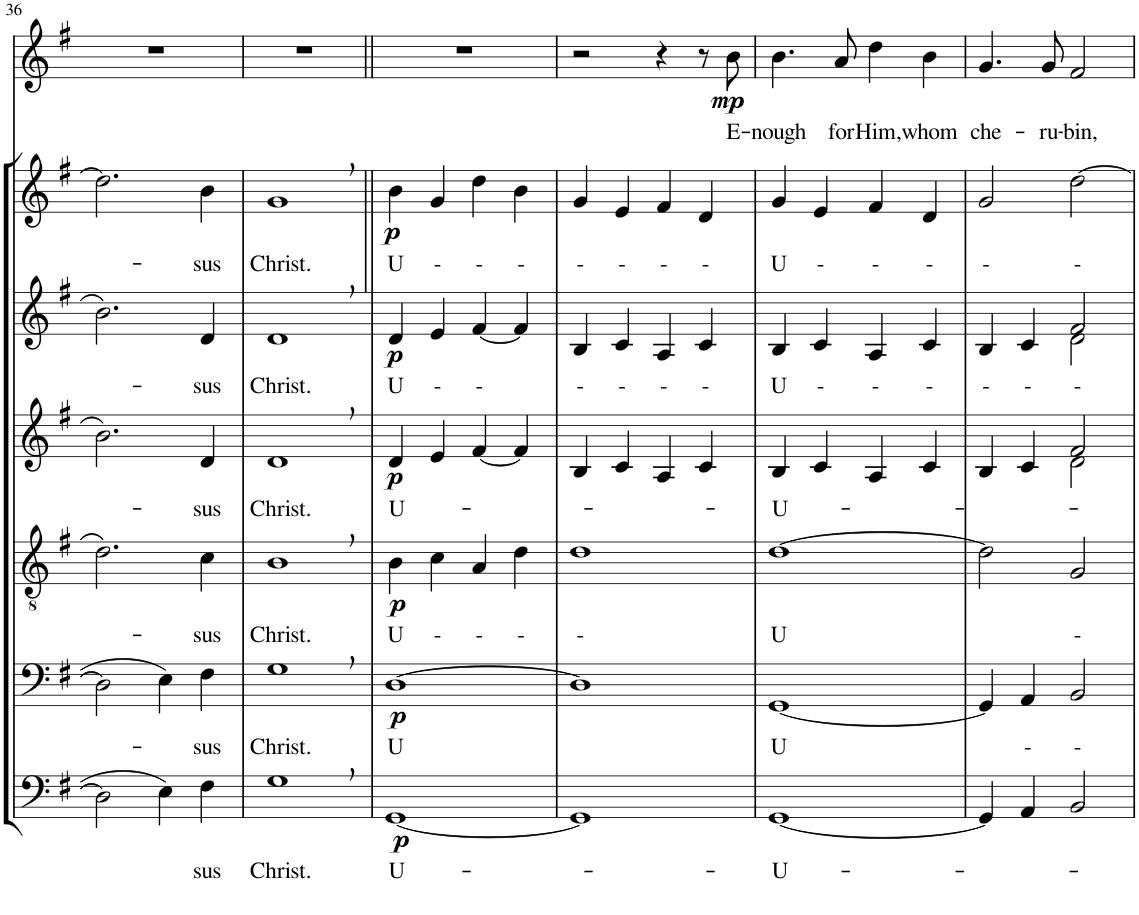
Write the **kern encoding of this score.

**kern	**text	**dynam	**kern	**text	**dynam	**kern	**text	**dynam	**kern	**text	**dynam	**kern	**text	**dynam	**kern	**text	**dynam	**kern	**text	**dynam
*part7	*part7	*part7	*part6	*part6	*part6	*part5	*part5	*part5	*part4	*part4	*part4	*part3	*part3	*part3	*part2	*part2	*part2	*part1	*part1	*part1
*staff7	*staff7	*staff7	*staff6	*staff6	*staff6	*staff5	*staff5	*staff5	*staff4	*staff4	*staff4	*staff3	*staff3	*staff3	*staff2	*staff2	*staff2	*staff1	*staff1	*staff1
*I"Bassi II	*	*	*I"Bassi I	*	*	*I"Tenori	*	*	*I"Contralti II	*	*	*I"Contralti I	*	*	*I"Soprani	*	*	*I"Solista	*	*
!!LO:PB:g=z
*clefF4	*	*	*clefF4	*	*	*clefGv2	*	*	*clefG2	*	*	*clefG2	*	*	*clefG2	*	*	*clefG2	*	*
*	*	*	*	*	*	*	*	*	*	*	*	*	*	*	*Trd1c2	*	*	*	*	*
*k[f#]	*	*	*k[f#]	*	*	*k[f#]	*	*	*k[f#]	*	*	*k[f#]	*	*	*k[f#]	*	*	*k[f#]	*	*
*G:	*	*	*G:	*	*	*G:	*	*	*G:	*	*	*G:	*	*	*G:	*	*	*G:	*	*
*M4/4	*	*	*M4/4	*	*	*M4/4	*	*	*M4/4	*	*	*M4/4	*	*	*M4/4	*	*	*M4/4	*	*
=36	=36	=36	=36	=36	=36	=36	=36	=36	=36	=36	=36	=36	=36	=36	=36	=36	=36	=36	=36	=36
2D\]	.	.	2D\]	.	.	2.d\	.	.	2.b\	.	.	2.b\	.	.	2.dd\]	.	.	1r	.	.
4E\	.	.	4E\	.	.	.	.	.	.	.	.	.	.	.	.	.	.	.	.	.
!	!LO:LY:b	!	!	!LO:LY:b	!	!	!LO:LY:b	!	!	!LO:LY:b	!	!	!LO:LY:b	!	!	!LO:LY:b	!	!	!	!
4F#\	sus	.	4F#\	-sus	.	4c\	-sus	.	4d/	-sus	.	4d/	-sus	.	4b\	-sus	.	.	.	.
=37	=37	=37	=37	=37	=37	=37	=37	=37	=37	=37	=37	=37	=37	=37	=37	=37	=37	=37	=37	=37
!	!LO:LY:b	!	!	!LO:LY:b	!	!	!LO:LY:b	!	!	!LO:LY:b	!	!	!LO:LY:b	!	!	!LO:LY:b	!	!	!	!
1G,	Christ.	.	1G,	Christ.	.	1B,	Christ.	.	1d,	Christ.	.	1d,	Christ.	.	1g,	Christ.	.	1r	.	.
=38||	=38||	=38||	=38||	=38||	=38||	=38||	=38||	=38||	=38||	=38||	=38||	=38||	=38||	=38||	=38||	=38||	=38||	=38||	=38||	=38||
!	!LO:LY:b	!LO:DY:b	!	!LO:LY:b	!LO:DY:b	!	!LO:LY:b	!LO:DY:b	!	!LO:LY:b	!LO:DY:b	!	!LO:LY:b	!LO:DY:b	!	!LO:LY:b	!LO:DY:b	!	!	!
[1GG	U-	p	[1D	U	p	4B\	U	p	4d/	U-	p	4d/	U	p	4b\	U	p	1r	.	.
!	!	!	!	!	!	!	!LO:LY:b	!	!	!	!	!	!LO:LY:b	!	!	!LO:LY:b	!	!	!	!
.	.	.	.	.	.	4c\	-	.	4e/	.	.	4e/	-	.	4g/	-	.	.	.	.
!	!	!	!	!	!	!	!LO:LY:b	!	!	!	!	!	!LO:LY:b	!	!	!LO:LY:b	!	!	!	!
.	.	.	.	.	.	4A/	-	.	[4f#/	.	.	[4f#/	-	.	4dd\	-	.	.	.	.
!	!	!	!	!	!	!	!LO:LY:b	!	!	!	!	!	!	!	!	!LO:LY:b	!	!	!	!
.	.	.	.	.	.	4d\	-	.	4f#/]	.	.	4f#/]	.	.	4b\	-	.	.	.	.
=39	=39	=39	=39	=39	=39	=39	=39	=39	=39	=39	=39	=39	=39	=39	=39	=39	=39	=39	=39	=39
!	!	!	!	!	!	!	!LO:LY:b	!	!	!	!	!	!LO:LY:b	!	!	!LO:LY:b	!	!	!	!
1GG]	.	.	1D]	.	.	1d	-	.	4B/	.	.	4B/	-	.	4g/	-	.	2r	.	.
!	!	!	!	!	!	!	!	!	!	!	!	!	!LO:LY:b	!	!	!LO:LY:b	!	!	!	!
.	.	.	.	.	.	.	.	.	4c/	.	.	4c/	-	.	4e/	-	.	.	.	.
!	!	!	!	!	!	!	!	!	!	!	!	!	!LO:LY:b	!	!	!LO:LY:b	!	!	!	!
.	.	.	.	.	.	.	.	.	4A/	.	.	4A/	-	.	4f#/	-	.	4r	.	.
!	!	!	!	!	!	!	!	!	!	!	!	!	!LO:LY:b	!	!	!LO:LY:b	!	!	!	!
.	.	.	.	.	.	.	.	.	4c/	.	.	4c/	-	.	4d/	-	.	8r	.	.
!	!	!	!	!	!	!	!	!	!	!	!	!	!	!	!	!	!	!	!LO:LY:b	!LO:DY:b
.	.	.	.	.	.	.	.	.	.	.	.	.	.	.	.	.	.	8b\	E-	mp
=40	=40	=40	=40	=40	=40	=40	=40	=40	=40	=40	=40	=40	=40	=40	=40	=40	=40	=40	=40	=40
!	!LO:LY:b	!	!	!LO:LY:b	!	!	!LO:LY:b	!	!	!LO:LY:b	!	!	!LO:LY:b	!	!	!LO:LY:b	!	!	!LO:LY:b	!
[1GG	-U-	.	[1GG	U	.	[1d	U	.	4B/	-U-	.	4B/	U	.	4g/	U	.	4.b\	-nough	.
!	!	!	!	!	!	!	!	!	!	!	!	!	!LO:LY:b	!	!	!LO:LY:b	!	!	!	!
.	.	.	.	.	.	.	.	.	4c/	.	.	4c/	-	.	4e/	-	.	.	.	.
!	!	!	!	!	!	!	!	!	!	!	!	!	!	!	!	!	!	!	!LO:LY:b	!
.	.	.	.	.	.	.	.	.	.	.	.	.	.	.	.	.	.	8a/	for	.
!	!	!	!	!	!	!	!	!	!	!	!	!	!LO:LY:b	!	!	!LO:LY:b	!	!	!LO:LY:b	!
.	.	.	.	.	.	.	.	.	4A/	.	.	4A/	-	.	4f#/	-	.	4dd\	Him,	.
!	!	!	!	!	!	!	!	!	!	!	!	!	!LO:LY:b	!	!	!LO:LY:b	!	!	!LO:LY:b	!
.	.	.	.	.	.	.	.	.	4c/	.	.	4c/	-	.	4d/	-	.	4b\	whom	.
=41	=41	=41	=41	=41	=41	=41	=41	=41	=41	=41	=41	=41	=41	=41	=41	=41	=41	=41	=41	=41
*	*	*	*	*	*	*	*	*	*^	*	*	*	*	*	*	*	*	*	*	*
!	!	!	!	!	!	!	!	!	!	!	!	!	!	!LO:LY:b	!	!	!LO:LY:b	!	!	!LO:LY:b	!
*	*	*	*	*	*	*	*	*	*	*	*	*	*^	*	*	*	*	*	*	*	*
4GG/]	.	.	4GG/]	.	.	2d\]	.	.	4B/	2ryy	.	.	4B/	2ryy	-	.	2g/	-	.	4.g/	che-	.
!	!	!	!	!LO:LY:b	!	!	!	!	!	!	!	!	!	!	!LO:LY:b	!	!	!	!	!	!	!
4AA/	.	.	4AA/	-	.	.	.	.	4c/	.	.	.	4c/	.	-	.	.	.	.	.	.	.
!	!	!	!	!	!	!	!	!	!	!	!	!	!	!	!	!	!	!	!	!	!LO:LY:b	!
.	.	.	.	.	.	.	.	.	.	.	.	.	.	.	.	.	.	.	.	8g/	-ru-	.
!	!	!	!	!LO:LY:b	!	!	!LO:LY:b	!	!	!	!	!	!	!	!LO:LY:b	!	!	!LO:LY:b	!	!	!LO:LY:b	!
2BB/	.	.	2BB/	-	.	2G/	-	.	2f#/	2d\	.	.	2f#/	2d\	-	.	[2dd\	-	.	2f#/	-bin,	.
*	*	*	*	*	*	*	*	*	*v	*v	*	*	*	*	*	*	*	*	*	*	*	*
*	*	*	*	*	*	*	*	*	*	*	*	*v	*v	*	*	*	*	*	*	*	*
=	=	=	=	=	=	=	=	=	=	=	=	=	=	=	=	=	=	=	=	=
*-	*-	*-	*-	*-	*-	*-	*-	*-	*-	*-	*-	*-	*-	*-	*-	*-	*-	*-	*-	*-
